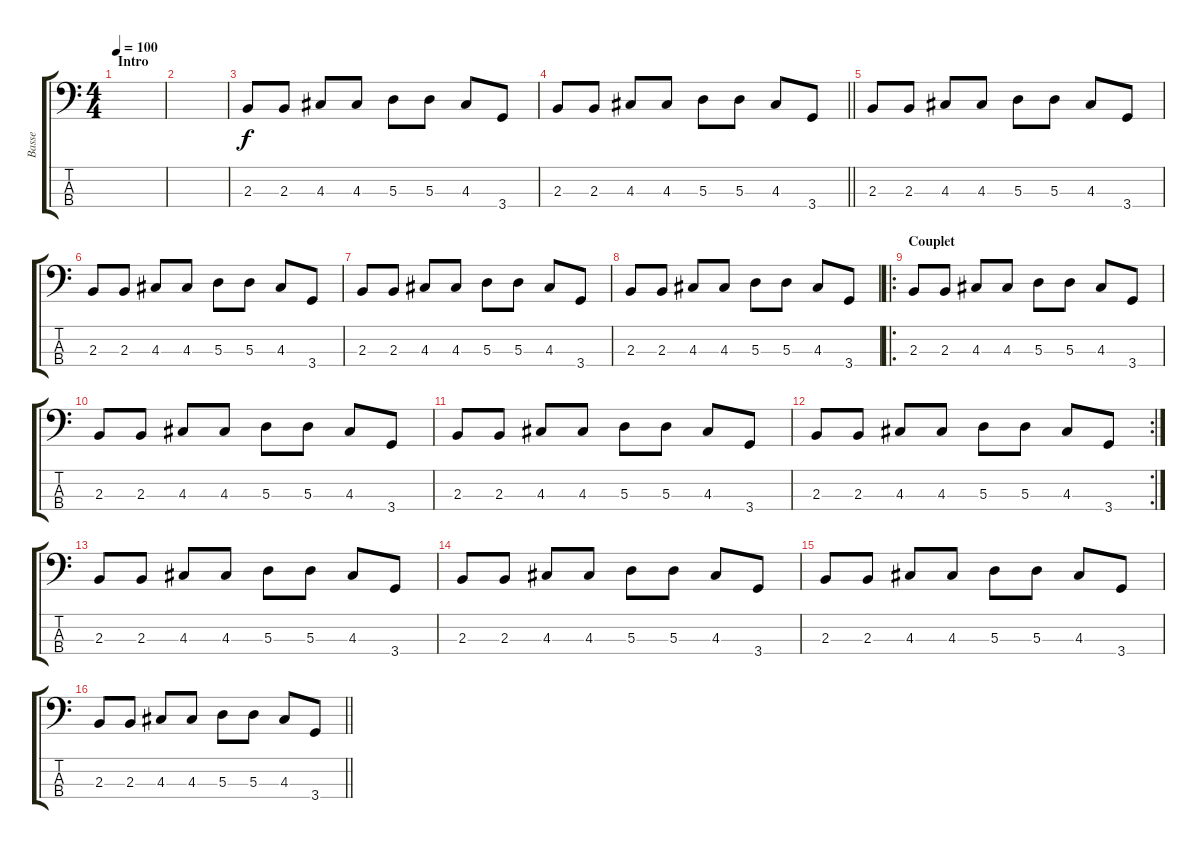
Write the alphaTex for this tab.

\track ("Basse" "Basse") {instrument electricbassfinger}
\staff {score tabs}
\tuning (G2 D2 A1 E1) {hide}
\ts (4 4)
\section ("" "Intro")
\tempo 100
\clef f4
\ks c
|
|
2.3.8 2.3.8 4.3.8 4.3.8 5.3.8 5.3.8 4.3.8 3.4.8 |
\barLineRight lightlight
2.3.8 2.3.8 4.3.8 4.3.8 5.3.8 5.3.8 4.3.8 3.4.8 |
\section ("" "")
2.3.8 2.3.8 4.3.8 4.3.8 5.3.8 5.3.8 4.3.8 3.4.8 |
2.3.8 2.3.8 4.3.8 4.3.8 5.3.8 5.3.8 4.3.8 3.4.8 |
2.3.8 2.3.8 4.3.8 4.3.8 5.3.8 5.3.8 4.3.8 3.4.8 |
2.3.8 2.3.8 4.3.8 4.3.8 5.3.8 5.3.8 4.3.8 3.4.8 |
\ro
\section ("" "Couplet")
2.3.8 2.3.8 4.3.8 4.3.8 5.3.8 5.3.8 4.3.8 3.4.8 |
2.3.8 2.3.8 4.3.8 4.3.8 5.3.8 5.3.8 4.3.8 3.4.8 |
2.3.8 2.3.8 4.3.8 4.3.8 5.3.8 5.3.8 4.3.8 3.4.8 |
\rc 2
2.3.8 2.3.8 4.3.8 4.3.8 5.3.8 5.3.8 4.3.8 3.4.8 |
2.3.8 2.3.8 4.3.8 4.3.8 5.3.8 5.3.8 4.3.8 3.4.8 |
2.3.8 2.3.8 4.3.8 4.3.8 5.3.8 5.3.8 4.3.8 3.4.8 |
2.3.8 2.3.8 4.3.8 4.3.8 5.3.8 5.3.8 4.3.8 3.4.8 |
\barLineRight lightlight
2.3.8 2.3.8 4.3.8 4.3.8 5.3.8 5.3.8 4.3.8 3.4.8
